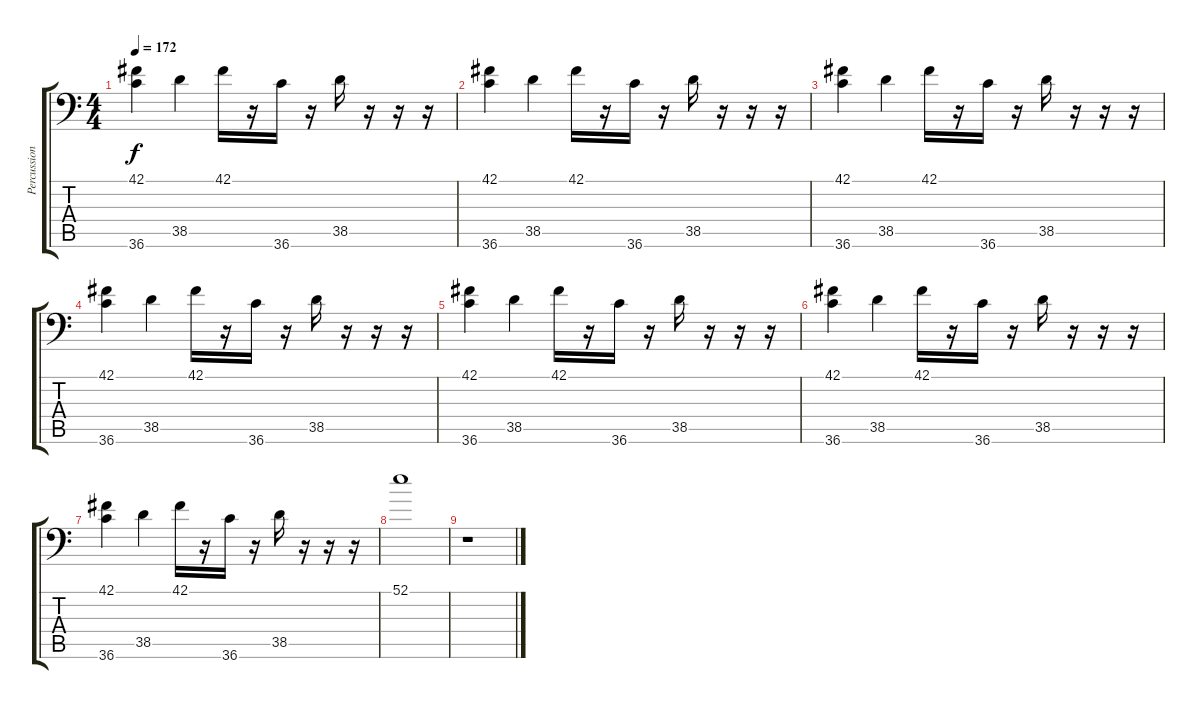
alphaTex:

\track ("Percussion" "Percussion") {instrument acousticgrandpiano}
\staff {score tabs}
\tuning (C-1 C-1 C-1 C-1 C-1 C-1) {hide}
\ts (4 4)
\tempo 172
\clef f4
\ks c
(42.1 36.6).4{dy f} 38.5.4 42.1.16 r.16 36.6.16 r.16 38.5.16 r.16 r.16 r.16 |
(42.1 36.6).4 38.5.4 42.1.16 r.16 36.6.16 r.16 38.5.16 r.16 r.16 r.16 |
(42.1 36.6).4 38.5.4 42.1.16 r.16 36.6.16 r.16 38.5.16 r.16 r.16 r.16 |
(42.1 36.6).4 38.5.4 42.1.16 r.16 36.6.16 r.16 38.5.16 r.16 r.16 r.16 |
(42.1 36.6).4 38.5.4 42.1.16 r.16 36.6.16 r.16 38.5.16 r.16 r.16 r.16 |
(42.1 36.6).4 38.5.4 42.1.16 r.16 36.6.16 r.16 38.5.16 r.16 r.16 r.16 |
(42.1 36.6).4 38.5.4 42.1.16 r.16 36.6.16 r.16 38.5.16 r.16 r.16 r.16 |
52.1.1 |
r.1
